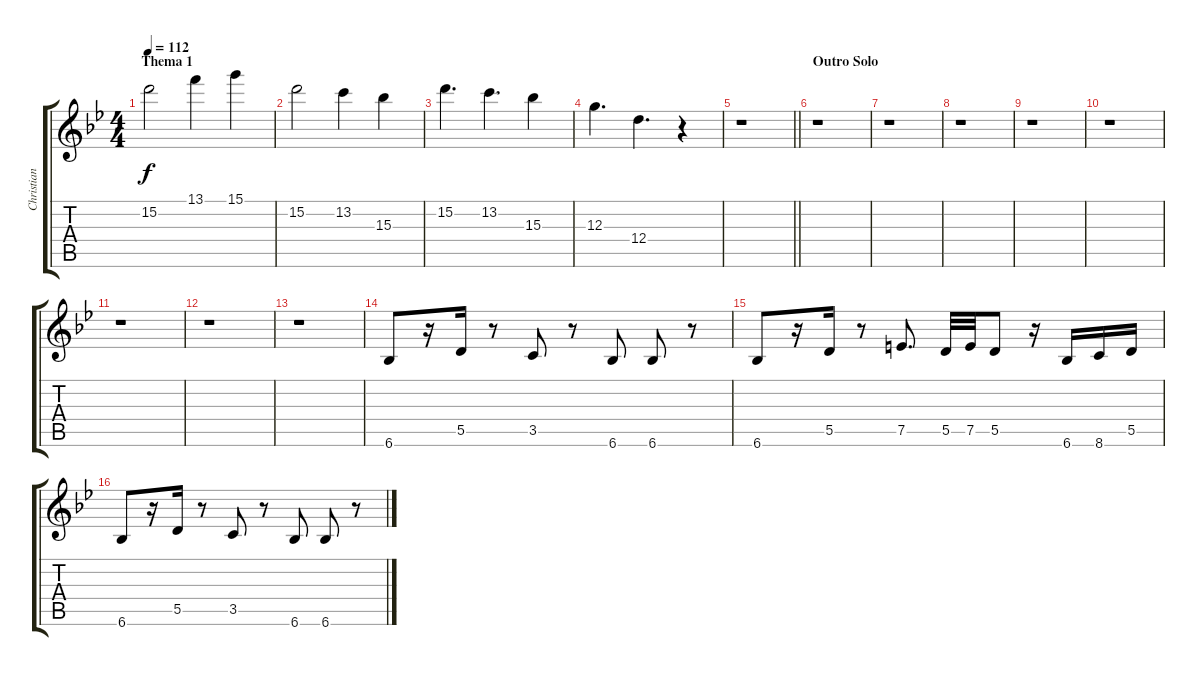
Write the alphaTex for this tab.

\track ("Christian Gitarre 2 " "Christian ") {instrument acousticguitarsteel}
\staff {score tabs}
\tuning (E4 B3 G3 D3 A2 E2) {hide}
\ts (4 4)
\section ("" "Thema 1")
\tempo 112
\clef g2
\ks bb
15.2.2{dy f} 13.1.4 15.1.4 |
15.2.2 13.2.4 15.3.4 |
15.2.4{d} 13.2.4{d} 15.3.4 |
12.3.4{d} 12.4.4{d} r.4 |
\barLineRight lightlight
r.1 |
\section ("" "Outro Solo")
r.1 |
r.1 |
r.1 |
r.1 |
r.1 |
r.1 |
r.1 |
r.1 |
6.6.8 r.16 5.5.16 r.8 3.5.8 r.8 6.6.8 6.6.8 r.8 |
6.6.8 r.16 5.5.16 r.8 7.5.8{d} 5.5.32 7.5.32 5.5.8 r.16 6.6.16 8.6.16 5.5.16 |
6.6.8 r.16 5.5.16 r.8 3.5.8 r.8 6.6.8 6.6.8 r.8
